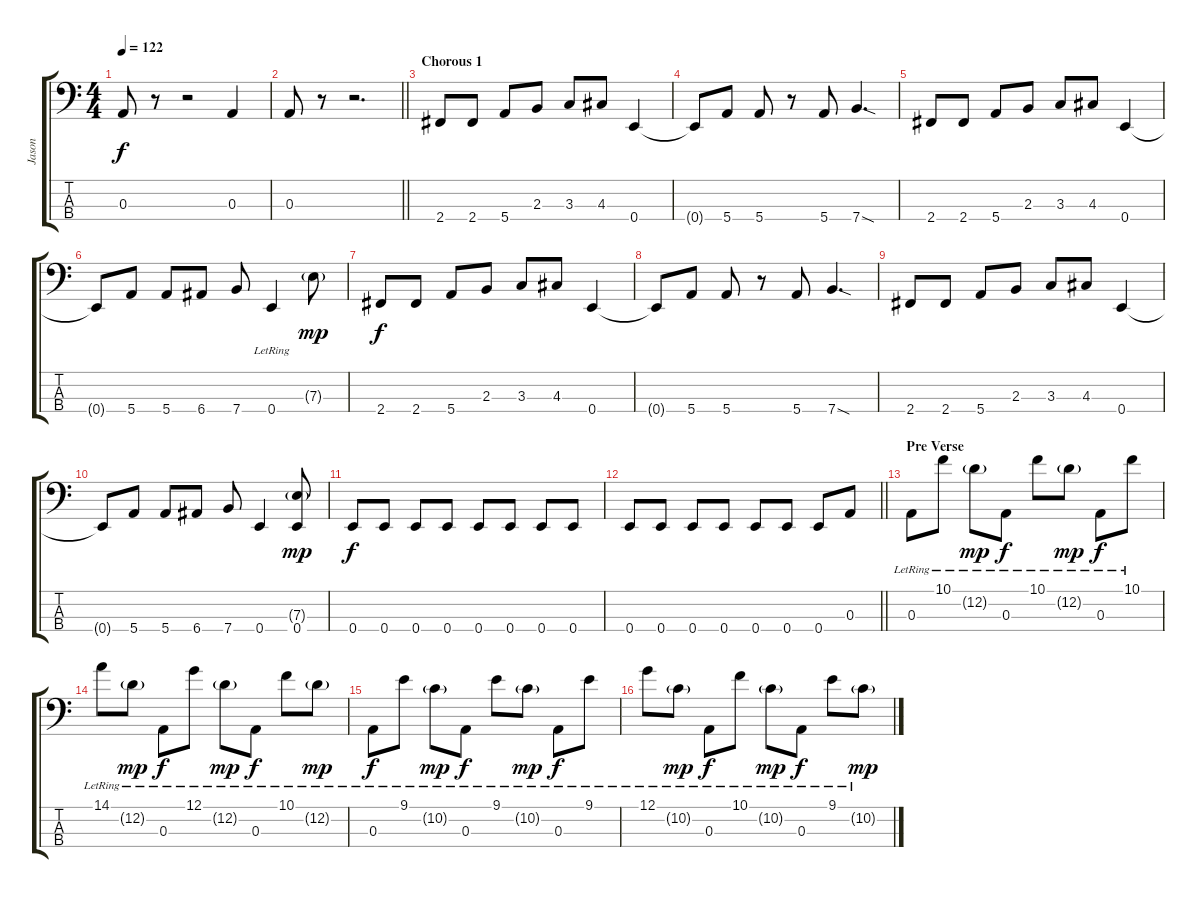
\track ("Jason" "Jason") {instrument electricbasspick}
\staff {score tabs}
\tuning (G2 D2 A1 E1) {hide}
\ts (4 4)
\tempo 122
\clef f4
\ks c
0.3.8{dy f} r.8 r.2 0.3.4 |
\barLineRight lightlight
0.3.8 r.8 r.2{d} |
\section ("" "Chorous 1")
2.4.8 2.4.8 5.4.8 2.3.8 3.3.8 4.3.8 0.4.4 |
0.4{t}.8 5.4.8 5.4.8 r.8 5.4.8 7.4{sod}.4{d} |
2.4.8 2.4.8 5.4.8 2.3.8 3.3.8 4.3.8 0.4.4 |
0.4{t}.8 5.4.8 5.4.8 6.4.8 7.4.8 0.4{lr}.4 7.3{g}.8{dy mp} |
2.4.8{dy f} 2.4.8 5.4.8 2.3.8 3.3.8 4.3.8 0.4.4 |
0.4{t}.8 5.4.8 5.4.8 r.8 5.4.8 7.4{sod}.4{d} |
2.4.8 2.4.8 5.4.8 2.3.8 3.3.8 4.3.8 0.4.4 |
0.4{t}.8 5.4.8 5.4.8 6.4.8 7.4.8 0.4.4 (7.3{g} 0.4).8{dy mp} |
0.4.8{dy f} 0.4.8 0.4.8 0.4.8 0.4.8 0.4.8 0.4.8 0.4.8 |
\barLineRight lightlight
0.4.8 0.4.8 0.4.8 0.4.8 0.4.8 0.4.8 0.4.8 0.3.8 |
\section ("" "Pre Verse ")
0.3{lr}.8 10.1{lr}.8 12.2{g lr}.8{dy mp} 0.3{lr}.8{dy f} 10.1{lr}.8 12.2{g lr}.8{dy mp} 0.3{lr}.8{dy f} 10.1{lr}.8 |
14.1{lr}.8 12.2{g lr}.8{dy mp} 0.3{lr}.8{dy f} 12.1{lr}.8 12.2{g lr}.8{dy mp} 0.3{lr}.8{dy f} 10.1{lr}.8 12.2{g lr}.8{dy mp} |
0.3{lr}.8{dy f} 9.1{lr}.8 10.2{g lr}.8{dy mp} 0.3{lr}.8{dy f} 9.1{lr}.8 10.2{g lr}.8{dy mp} 0.3{lr}.8{dy f} 9.1{lr}.8 |
12.1{lr}.8 10.2{g lr}.8{dy mp} 0.3{lr}.8{dy f} 10.1{lr}.8 10.2{g lr}.8{dy mp} 0.3{lr}.8{dy f} 9.1{lr}.8 10.2{g lr}.8{dy mp}
